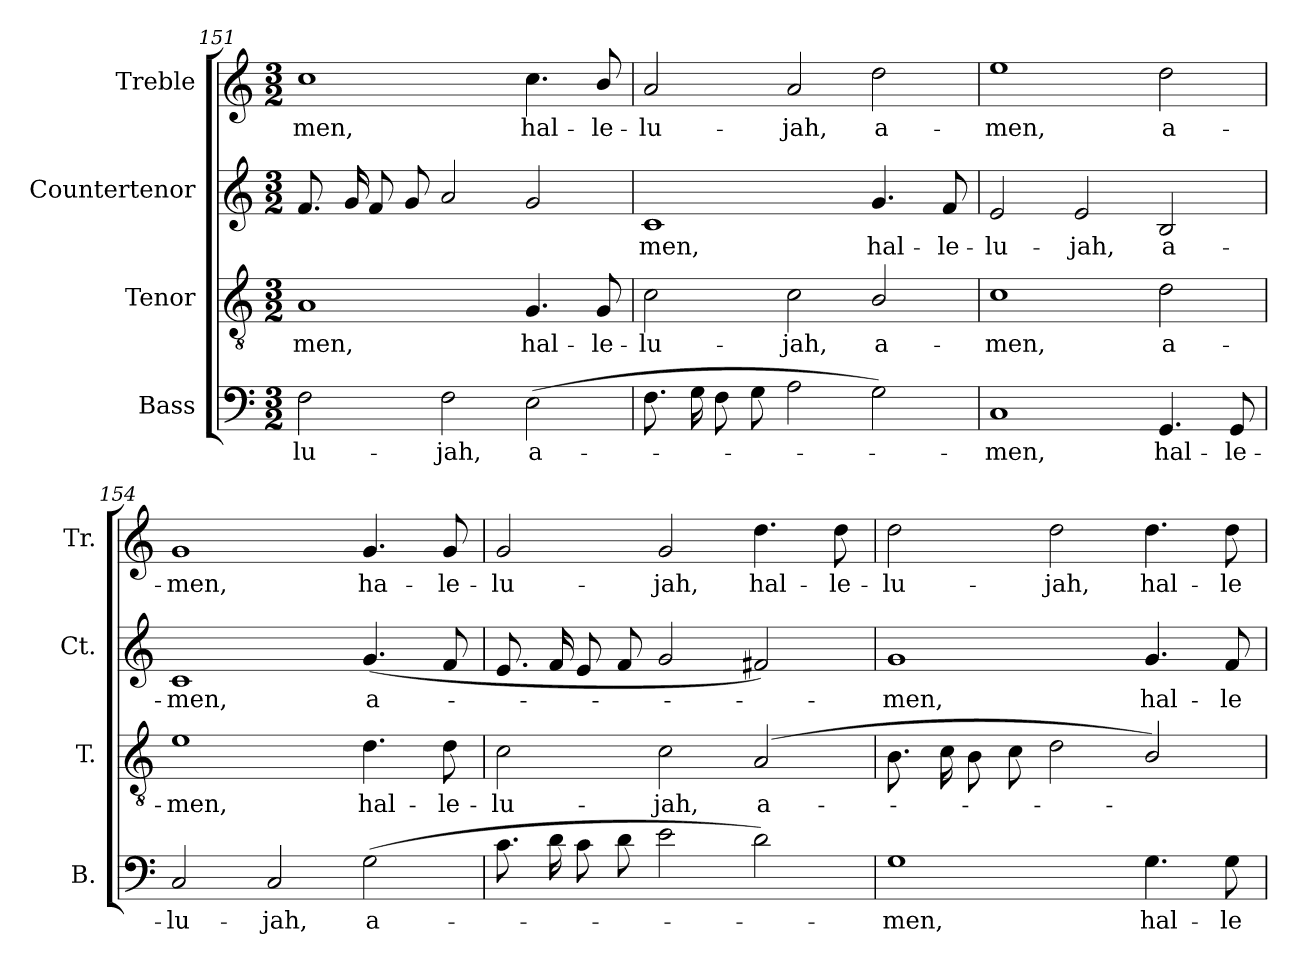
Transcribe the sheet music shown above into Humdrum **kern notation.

**kern	**text	**kern	**text	**kern	**text	**kern	**text
*part4	*part4	*part3	*part3	*part2	*part2	*part1	*part1
*staff4	*staff4	*staff3	*staff3	*staff2	*staff2	*staff1	*staff1
*I"Bass	*	*I"Tenor	*	*I"Countertenor	*	*I"Treble	*
*I'B.	*	*I'T.	*	*I'Ct.	*	*I'Tr.	*
*clefF4	*	*clefGv2	*	*clefG2	*	*clefG2	*
*	*	*ITrd7c12	*	*	*	*	*
*k[]	*	*k[]	*	*k[]	*	*k[]	*
*C:	*	*C:	*	*C:	*	*C:	*
*M3/2	*	*M3/2	*	*M3/2	*	*M3/2	*
=151	=151	=151	=151	=151	=151	=151	=151
!	!LO:LY:b:color=#000000	!	!	!	!	!	!
!	!	!	!LO:LY:b:color=#000000	!	!	!	!
!	!	!	!	!	!	!	!LO:LY:b:color=#000000
2Fi\	-lu-	1AAi	-men,	8.fi/	.	1cci	-men,
.	.	.	.	16gi/	.	.	.
.	.	.	.	8fi/	.	.	.
.	.	.	.	8gi/	.	.	.
!	!LO:LY:b:color=#000000	!	!	!	!	!	!
2Fi\	-jah,	.	.	2ai/	.	.	.
!	!LO:LY:b:color=#000000	!	!	!	!	!	!
!	!	!	!LO:LY:b:color=#000000	!	!	!	!
!	!	!	!	!	!	!	!LO:LY:b:color=#000000
(2Ei\	a-	4.GGi/	hal-	2gi/	.	4.cci\	hal-
!	!	!	!LO:LY:b:color=#000000	!	!	!	!
!	!	!	!	!	!	!	!LO:LY:b:color=#000000
.	.	8GGi/	-le-	.	.	8bi/	-le-
!!LO:LB:g=z
=152	=152	=152	=152	=152	=152	=152	=152
!	!	!	!LO:LY:b:color=#000000	!	!	!	!
!	!	!	!	!	!LO:LY:b:color=#000000	!	!
!	!	!	!	!	!	!	!LO:LY:b:color=#000000
8.Fi\	.	2Ci\	-lu-	1ci	-men,	2ai/	-lu-
16Gi\	.	.	.	.	.	.	.
8Fi\	.	.	.	.	.	.	.
8Gi\	.	.	.	.	.	.	.
!	!	!	!LO:LY:b:color=#000000	!	!	!	!
!	!	!	!	!	!	!	!LO:LY:b:color=#000000
2Ai\	.	2Ci\	-jah,	.	.	2ai/	-jah,
!	!	!	!LO:LY:b:color=#000000	!	!	!	!
!	!	!	!	!	!LO:LY:b:color=#000000	!	!
!	!	!	!	!	!	!	!LO:LY:b:color=#000000
2Gi\)	.	2BBi/	a-	4.gi/	hal-	2ddi\	a-
!	!	!	!	!	!LO:LY:b:color=#000000	!	!
.	.	.	.	8fi/	-le-	.	.
=153	=153	=153	=153	=153	=153	=153	=153
!	!LO:LY:b:color=#000000	!	!	!	!	!	!
!	!	!	!LO:LY:b:color=#000000	!	!	!	!
!	!	!	!	!	!LO:LY:b:color=#000000	!	!
!	!	!	!	!	!	!	!LO:LY:b:color=#000000
1Ci	-men,	1Ci	-men,	2ei/	-lu-	1eei	-men,
!	!	!	!	!	!LO:LY:b:color=#000000	!	!
.	.	.	.	2ei/	-jah,	.	.
!	!LO:LY:b:color=#000000	!	!	!	!	!	!
!	!	!	!LO:LY:b:color=#000000	!	!	!	!
!	!	!	!	!	!LO:LY:b:color=#000000	!	!
!	!	!	!	!	!	!	!LO:LY:b:color=#000000
4.GGi/	hal-	2Di\	a-	2Bi/	a-	2ddi\	a-
!	!LO:LY:b:color=#000000	!	!	!	!	!	!
8GGi/	-le-	.	.	.	.	.	.
=154	=154	=154	=154	=154	=154	=154	=154
!	!LO:LY:b:color=#000000	!	!	!	!	!	!
!	!	!	!LO:LY:b:color=#000000	!	!	!	!
!	!	!	!	!	!LO:LY:b:color=#000000	!	!
!	!	!	!	!	!	!	!LO:LY:b:color=#000000
2Ci/	-lu-	1Ei	-men,	1ci	-men,	1gi	-men,
!	!LO:LY:b:color=#000000	!	!	!	!	!	!
2Ci/	-jah,	.	.	.	.	.	.
!	!LO:LY:b:color=#000000	!	!	!	!	!	!
!	!	!	!LO:LY:b:color=#000000	!	!	!	!
!	!	!	!	!	!LO:LY:b:color=#000000	!	!
!	!	!	!	!	!	!	!LO:LY:b:color=#000000
(2Gi\	a-	4.Di\	hal-	(4.gi/	a-	4.gi/	ha-
!	!	!	!LO:LY:b:color=#000000	!	!	!	!
!	!	!	!	!	!	!	!LO:LY:b:color=#000000
.	.	8Di\	-le-	8fi/	.	8gi/	-le-
=155	=155	=155	=155	=155	=155	=155	=155
!	!	!	!LO:LY:b:color=#000000	!	!	!	!
!	!	!	!	!	!	!	!LO:LY:b:color=#000000
8.ci\	.	2Ci\	-lu-	8.ei/	.	2gi/	-lu-
16di\	.	.	.	16fi/	.	.	.
8ci\	.	.	.	8ei/	.	.	.
8di\	.	.	.	8fi/	.	.	.
!	!	!	!LO:LY:b:color=#000000	!	!	!	!
!	!	!	!	!	!	!	!LO:LY:b:color=#000000
2ei\	.	2Ci\	-jah,	2gi/	.	2gi/	-jah,
!	!	!	!LO:LY:b:color=#000000	!	!	!	!
!	!	!	!	!	!	!	!LO:LY:b:color=#000000
2di\)	.	(2AAi/	a-	2f#Xi/)	.	4.ddi\	hal-
!	!	!	!	!	!	!	!LO:LY:b:color=#000000
.	.	.	.	.	.	8ddi\	-le-
!!LO:LB:g=z
=156	=156	=156	=156	=156	=156	=156	=156
!	!LO:LY:b:color=#000000	!	!	!	!	!	!
!	!	!	!	!	!LO:LY:b:color=#000000	!	!
!	!	!	!	!	!	!	!LO:LY:b:color=#000000
1Gi	-men,	8.BBi\	.	1gi	-men,	2ddi\	-lu-
.	.	16Ci\	.	.	.	.	.
.	.	8BBi\	.	.	.	.	.
.	.	8Ci\	.	.	.	.	.
!	!	!	!	!	!	!	!LO:LY:b:color=#000000
.	.	2Di\	.	.	.	2ddi\	-jah,
!	!LO:LY:b:color=#000000	!	!	!	!	!	!
!	!	!	!	!	!LO:LY:b:color=#000000	!	!
!	!	!	!	!	!	!	!LO:LY:b:color=#000000
4.Gi\	hal-	2BBi/)	.	4.gi/	hal-	4.ddi\	hal-
!	!LO:LY:b:color=#000000	!	!	!	!	!	!
!	!	!	!	!	!LO:LY:b:color=#000000	!	!
!	!	!	!	!	!	!	!LO:LY:b:color=#000000
8Gi\	-le-	.	.	8fi/	-le-	8ddi\	-le-
=	=	=	=	=	=	=	=
*-	*-	*-	*-	*-	*-	*-	*-
